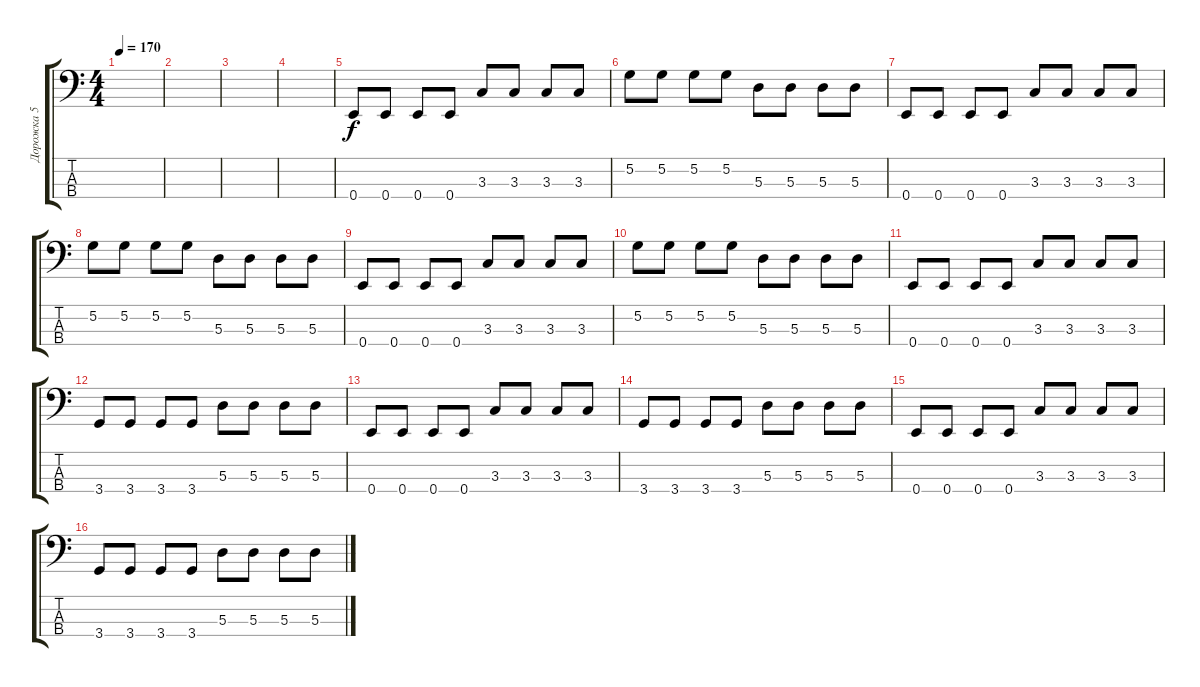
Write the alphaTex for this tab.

\track ("Дорожка 5" "Дорожка 5") {instrument electricbasspick}
\staff {score tabs}
\tuning (G2 D2 A1 E1) {hide}
\ts (4 4)
\tempo 170
\clef f4
\ks c
|
|
|
|
0.4.8 0.4.8 0.4.8 0.4.8 3.3.8 3.3.8 3.3.8 3.3.8 |
5.2.8 5.2.8 5.2.8 5.2.8 5.3.8 5.3.8 5.3.8 5.3.8 |
0.4.8 0.4.8 0.4.8 0.4.8 3.3.8 3.3.8 3.3.8 3.3.8 |
5.2.8 5.2.8 5.2.8 5.2.8 5.3.8 5.3.8 5.3.8 5.3.8 |
0.4.8 0.4.8 0.4.8 0.4.8 3.3.8 3.3.8 3.3.8 3.3.8 |
5.2.8 5.2.8 5.2.8 5.2.8 5.3.8 5.3.8 5.3.8 5.3.8 |
0.4.8 0.4.8 0.4.8 0.4.8 3.3.8 3.3.8 3.3.8 3.3.8 |
3.4.8 3.4.8 3.4.8 3.4.8 5.3.8 5.3.8 5.3.8 5.3.8 |
0.4.8 0.4.8 0.4.8 0.4.8 3.3.8 3.3.8 3.3.8 3.3.8 |
3.4.8 3.4.8 3.4.8 3.4.8 5.3.8 5.3.8 5.3.8 5.3.8 |
0.4.8 0.4.8 0.4.8 0.4.8 3.3.8 3.3.8 3.3.8 3.3.8 |
3.4.8 3.4.8 3.4.8 3.4.8 5.3.8 5.3.8 5.3.8 5.3.8
